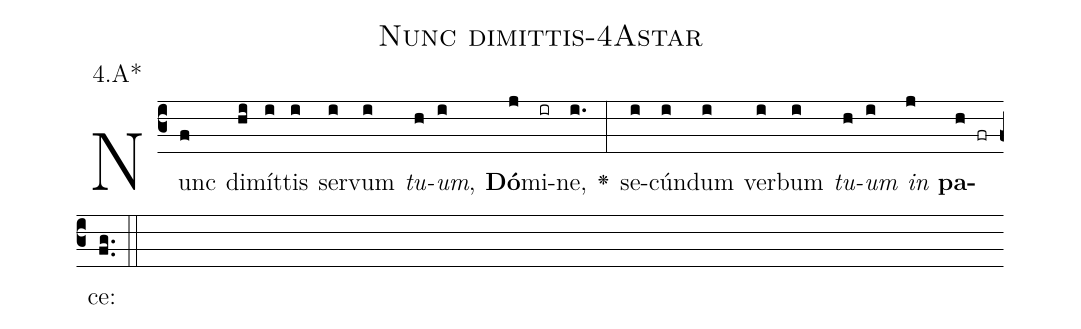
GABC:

name: Nunc dimittis-4Astar;
annotation: 4.A*;
%%
(c3)Nunc(f) di(hi)mít(i)tis(i) ser(i)vum(i) <i>tu</i>(h)<i>um</i>,(i) <b>Dó</b>(j)mi(ir)ne,(i.) <v>\greheightstar</v>(:) se(i)cún(i)dum(i) ver(i)bum(i) <i>tu</i>(h)<i>um</i>(i) <i>in</i>(j) <b>pa</b>(h fr)ce:(fg..) (::)


%E(i) u(h) o(i) u(j) a(h) e.(fg..) (::)
